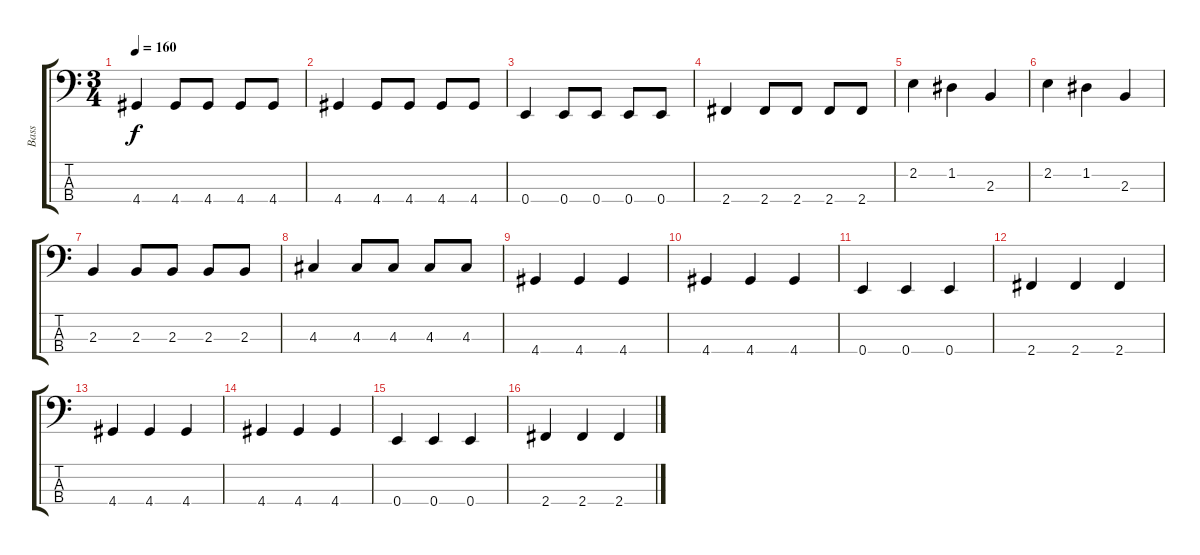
\track ("Bass" "Bass") {instrument electricbassfinger}
\staff {score tabs}
\tuning (G2 D2 A1 E1) {hide}
\ts (3 4)
\tempo 160
\clef f4
\ks c
4.4.4{dy f} 4.4.8 4.4.8 4.4.8 4.4.8 |
4.4.4 4.4.8 4.4.8 4.4.8 4.4.8 |
0.4.4 0.4.8 0.4.8 0.4.8 0.4.8 |
2.4.4 2.4.8 2.4.8 2.4.8 2.4.8 |
2.2.4 1.2.4 2.3.4 |
2.2.4 1.2.4 2.3.4 |
2.3.4 2.3.8 2.3.8 2.3.8 2.3.8 |
4.3.4 4.3.8 4.3.8 4.3.8 4.3.8 |
4.4.4 4.4.4 4.4.4 |
4.4.4 4.4.4 4.4.4 |
0.4.4 0.4.4 0.4.4 |
2.4.4 2.4.4 2.4.4 |
4.4.4 4.4.4 4.4.4 |
4.4.4 4.4.4 4.4.4 |
0.4.4 0.4.4 0.4.4 |
2.4.4 2.4.4 2.4.4
